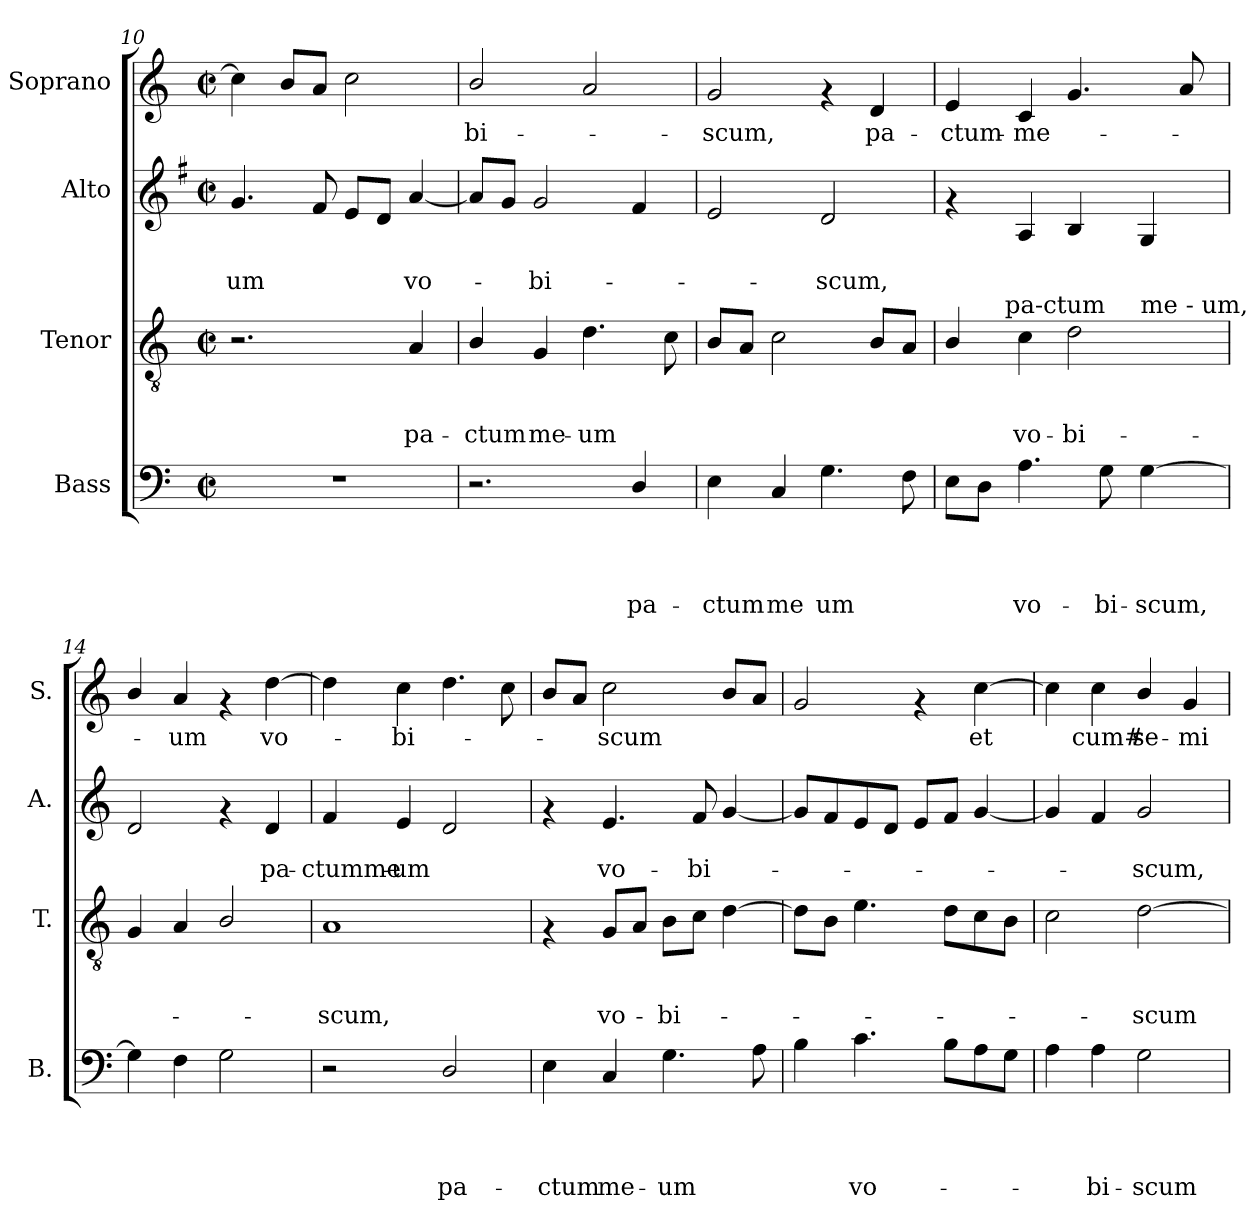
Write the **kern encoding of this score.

**kern	**text	**text	**text	**text	**kern	**text	**text	**text	**kern	**text	**text	**kern	**text
*part4	*part4	*part4	*part4	*part4	*part3	*part3	*part3	*part3	*part2	*part2	*part2	*part1	*part1
*staff4	*staff4	*staff4	*staff4	*staff4	*staff3	*staff3	*staff3	*staff3	*staff2	*staff2	*staff2	*staff1	*staff1
*I"Bass	*	*	*	*	*I"Tenor	*	*	*	*I"Alto	*	*	*I"Soprano	*
*I'B.	*	*	*	*	*I'T.	*	*	*	*I'A.	*	*	*I'S.	*
*clefF4	*	*	*	*	*clefGv2	*	*	*	*clefG2	*	*	*clefG2	*
*k[]	*	*	*	*	*k[]	*	*	*	*k[f#]	*	*	*k[]	*
*C:	*	*	*	*	*C:	*	*	*	*G:	*	*	*C:	*
*M2/2	*	*	*	*	*M2/2	*	*	*	*M2/2	*	*	*M2/2	*
*met(c|)	*	*	*	*	*met(c|)	*	*	*	*met(c|)	*	*	*met(c|)	*
=10	=10	=10	=10	=10	=10	=10	=10	=10	=10	=10	=10	=10	=10
!	!	!	!	!	!	!	!	!	!	!	!LO:LY:b	!	!
1r	.	.	.	.	2.r	.	.	.	4.g/	.	-um	4cc\]	.
.	.	.	.	.	.	.	.	.	.	.	.	8b/L	.
.	.	.	.	.	.	.	.	.	8f#/	.	.	8a/J	.
.	.	.	.	.	.	.	.	.	8e/L	.	.	2cc\	.
.	.	.	.	.	.	.	.	.	8d/J	.	.	.	.
!	!	!	!	!	!	!	!	!LO:LY:b	!	!	!LO:LY:b	!	!
.	.	.	.	.	4A/	.	.	pa-	[<4a/	.	vo-	.	.
=11	=11	=11	=11	=11	=11	=11	=11	=11	=11	=11	=11	=11	=11
!	!	!	!	!	!	!	!	!LO:LY:b	!	!	!	!	!LO:LY:b
2.r	.	.	.	.	4B/	.	.	-ctum	8a/L]	.	.	2b/	-bi-
.	.	.	.	.	.	.	.	.	8g/J	.	.	.	.
!	!	!	!	!	!	!	!	!LO:LY:b	!	!	!LO:LY:b	!	!
.	.	.	.	.	4G/	.	.	me-	2g/	.	-bi-	.	.
!	!	!	!	!	!	!	!	!LO:LY:b	!	!	!	!	!
.	.	.	.	.	4.d\	.	.	-um	.	.	.	2a/	.
!	!	!	!	!LO:LY:b	!	!	!	!	!	!	!	!	!
4D/	.	.	.	pa-	.	.	.	.	4f#/	.	.	.	.
.	.	.	.	.	8c\	.	.	.	.	.	.	.	.
=12	=12	=12	=12	=12	=12	=12	=12	=12	=12	=12	=12	=12	=12
!	!	!	!	!LO:LY:b	!	!	!	!	!	!	!	!	!LO:LY:b
4E\	.	.	.	-ctum	8B/L	.	.	.	2e/	.	.	2g/	-scum,
.	.	.	.	.	8A/J	.	.	.	.	.	.	.	.
!	!	!	!	!LO:LY:b	!	!	!	!	!	!	!	!	!
4C/	.	.	.	me	2c\	.	.	.	.	.	.	.	.
!	!	!	!	!LO:LY:b	!	!	!	!	!	!	!LO:LY:b	!	!
4.G\	.	.	.	um	.	.	.	.	2d/	.	-scum,	4rf	.
!	!	!	!	!	!	!	!	!	!	!	!	!	!LO:LY:b
.	.	.	.	.	8B/L	.	.	.	.	.	.	4d/	pa-
8F\	.	.	.	.	8A/J	.	.	.	.	.	.	.	.
!!LO:PB:g=z
=13	=13	=13	=13	=13	=13	=13	=13	=13	=13	=13	=13	=13	=13
*	*	*	*	*	*	*	*	*	*k[]	*	*	*	*
*	*	*	*	*	*	*	*	*	*C:	*	*	*	*
!	!	!	!	!	!	!	!	!	!	!	!	!	!LO:LY:b
*	*	*	*	*	*^	*	*	*	*	*	*	*	*
*	*	*	*	*	*	*^	*	*	*	*	*	*	*	*
8E\L	.	.	.	.	4B/	8..ryy	2.ryy	.	.	.	4rf	.	.	4e/	-ctum-
8D\J	.	.	.	.	.	.	.	.	.	.	.	.	.	.	.
!	!	!	!	!	!	!LO:TX:a:t=pa-ctum	!	!	!	!	!	!	!	!	!
.	.	.	.	.	.	2ryy	.	.	.	.	.	.	.	.	.
!	!	!	!	!LO:LY:b	!	!	!	!	!	!LO:LY:b	!	!	!	!	!LO:LY:b
4.A\	.	.	.	vo-	4c\	.	.	.	.	vo-	4A/	.	.	4c/	-me-
!	!	!	!	!	!	!	!	!	!	!LO:LY:b	!	!	!	!	!
.	.	.	.	.	2d\	.	.	.	.	-bi-	4B/	.	.	4.g/	.
!	!	!	!	!LO:LY:b	!	!	!	!	!	!	!	!	!	!	!
8G\	.	.	.	-bi-	.	.	.	.	.	.	.	.	.	.	.
.	.	.	.	.	.	4ryy	.	.	.	.	.	.	.	.	.
!	!	!	!	!	!	!	!LO:TX:a:t=me - um,	!	!	!	!	!	!	!	!
!	!	!	!	!LO:LY:b	!	!	!	!	!	!	!	!	!	!	!
[>4G\	.	.	.	-scum,	.	.	4ryy	.	.	.	4G/	.	.	.	.
.	.	.	.	.	.	.	.	.	.	.	.	.	.	8a/	.
.	.	.	.	.	.	32ryy	.	.	.	.	.	.	.	.	.
*	*	*	*	*	*v	*v	*v	*	*	*	*	*	*	*	*
=14	=14	=14	=14	=14	=14	=14	=14	=14	=14	=14	=14	=14	=14
4G\]	.	.	.	.	4G/	.	.	.	2d/	.	.	4b/	.
!	!	!	!	!	!	!	!	!	!	!	!	!	!LO:LY:b
4F\	.	.	.	.	4A/	.	.	.	.	.	.	4a/	-um
2G\	.	.	.	.	2B/	.	.	.	4rf	.	.	4rf	.
!	!	!	!	!	!	!	!	!	!	!	!LO:LY:b	!	!LO:LY:b
.	.	.	.	.	.	.	.	.	4d/	.	pa-	[>4dd\	vo-
=15	=15	=15	=15	=15	=15	=15	=15	=15	=15	=15	=15	=15	=15
!	!	!	!	!	!	!	!	!LO:LY:b	!	!	!LO:LY:b	!	!
2r	.	.	.	.	1A	.	.	-scum,	4f/	.	-ctumme-	4dd\]	.
!	!	!	!	!	!	!	!	!	!	!	!LO:LY:b	!	!LO:LY:b
.	.	.	.	.	.	.	.	.	4e/	.	-um	4cc\	-bi-
!	!	!	!	!LO:LY:b	!	!	!	!	!	!	!	!	!
2D/	.	.	.	pa-	.	.	.	.	2d/	.	.	4.dd\	.
.	.	.	.	.	.	.	.	.	.	.	.	8cc\	.
=16	=16	=16	=16	=16	=16	=16	=16	=16	=16	=16	=16	=16	=16
!	!	!	!	!LO:LY:b	!	!	!	!	!	!	!	!	!
4E\	.	.	.	-ctum	4rF	.	.	.	4rf	.	.	8b/L	.
.	.	.	.	.	.	.	.	.	.	.	.	8a/J	.
!	!	!	!	!LO:LY:b	!	!	!	!LO:LY:b	!	!	!LO:LY:b	!	!LO:LY:b
4C/	.	.	.	me-	8G/L	.	.	vo-	4.e/	.	vo-	2cc\	-scum
.	.	.	.	.	8A/J	.	.	.	.	.	.	.	.
!	!	!	!	!LO:LY:b	!	!	!	!LO:LY:b	!	!	!	!	!
4.G\	.	.	.	-um	8B\L	.	.	-bi-	.	.	.	.	.
!	!	!	!	!	!	!	!	!	!	!	!LO:LY:b	!	!
.	.	.	.	.	8c\J	.	.	.	8f/	.	-bi-	.	.
.	.	.	.	.	[>4d\	.	.	.	[<4g/	.	.	8b/L	.
8A\	.	.	.	.	.	.	.	.	.	.	.	8a/J	.
=17	=17	=17	=17	=17	=17	=17	=17	=17	=17	=17	=17	=17	=17
4B\	.	.	.	.	8d\L]	.	.	.	8g/L]	.	.	2g/	.
.	.	.	.	.	8B\J	.	.	.	8f/	.	.	.	.
!	!	!	!	!LO:LY:b	!	!	!	!	!	!	!	!	!
4.c\	.	.	.	vo-	4.e\	.	.	.	8e/	.	.	.	.
.	.	.	.	.	.	.	.	.	8d/J	.	.	.	.
.	.	.	.	.	.	.	.	.	8e/L	.	.	4rf	.
8B\L	.	.	.	.	8d\L	.	.	.	8f/J	.	.	.	.
!	!	!	!	!	!	!	!	!	!	!	!	!	!LO:LY:b
8A\	.	.	.	.	8c\	.	.	.	[<4g/	.	.	[>4cc\	et
8G\J	.	.	.	.	8B\J	.	.	.	.	.	.	.	.
=18	=18	=18	=18	=18	=18	=18	=18	=18	=18	=18	=18	=18	=18
4A\	.	.	.	.	2c\	.	.	.	4g/]	.	.	4cc\]	.
!	!	!	!	!LO:LY:b	!	!	!	!	!	!	!	!	!LO:LY:b
4A\	.	.	.	-bi-	.	.	.	.	4f/	.	.	4cc\	cum#
!	!	!	!	!LO:LY:b	!	!	!	!LO:LY:b	!	!	!LO:LY:b	!	!LO:LY:b
2G\	.	.	.	-scum	[>2d\	.	.	-scum	2g/	.	-scum,	4b/	se-
!	!	!	!	!	!	!	!	!	!	!	!	!	!LO:LY:b
.	.	.	.	.	.	.	.	.	.	.	.	4g/	-mi-
=	=	=	=	=	=	=	=	=	=	=	=	=	=
*-	*-	*-	*-	*-	*-	*-	*-	*-	*-	*-	*-	*-	*-
